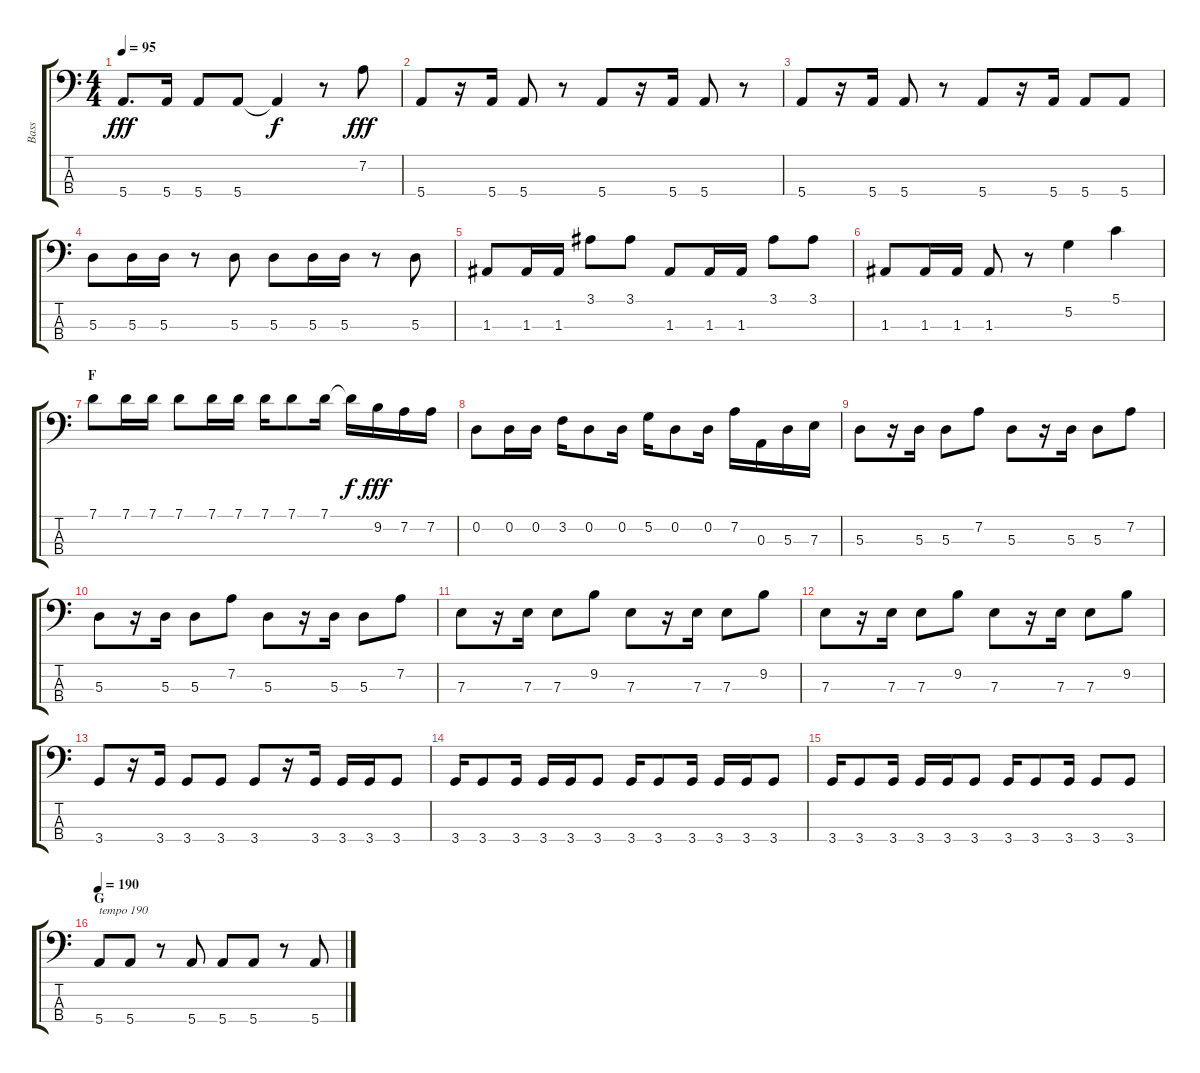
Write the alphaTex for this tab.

\track ("Bass" "Bass") {instrument electricbassfinger}
\staff {score tabs}
\tuning (G2 D2 A1 E1) {hide}
\ts (4 4)
\tempo 95
\clef f4
\ks c
5.4.8{d dy fff} 5.4.16 5.4.8 5.4.8 5.4{t}.4{dy f} r.8 7.2.8{dy fff} |
5.4.8 r.16 5.4.16 5.4.8 r.8 5.4.8 r.16 5.4.16 5.4.8 r.8 |
5.4.8 r.16 5.4.16 5.4.8 r.8 5.4.8 r.16 5.4.16 5.4.8 5.4.8 |
5.3.8 5.3.16 5.3.16 r.8 5.3.8 5.3.8 5.3.16 5.3.16 r.8 5.3.8 |
1.3.8 1.3.16 1.3.16 3.1.8 3.1.8 1.3.8 1.3.16 1.3.16 3.1.8 3.1.8 |
1.3.8 1.3.16 1.3.16 1.3.8 r.8 5.2.4 5.1.4 |
\section ("" "F")
7.1.8 7.1.16 7.1.16 7.1.8 7.1.16 7.1.16 7.1.16 7.1.8 7.1.16 7.1{t}.16{dy f} 9.2.16{dy fff} 7.2.16 7.2.16 |
0.2.8 0.2.16 0.2.16 3.2.16 0.2.8 0.2.16 5.2.16 0.2.8 0.2.16 7.2.16 0.3.16 5.3.16 7.3.16 |
5.3.8 r.16 5.3.16 5.3.8 7.2.8 5.3.8 r.16 5.3.16 5.3.8 7.2.8 |
5.3.8 r.16 5.3.16 5.3.8 7.2.8 5.3.8 r.16 5.3.16 5.3.8 7.2.8 |
7.3.8 r.16 7.3.16 7.3.8 9.2.8 7.3.8 r.16 7.3.16 7.3.8 9.2.8 |
7.3.8 r.16 7.3.16 7.3.8 9.2.8 7.3.8 r.16 7.3.16 7.3.8 9.2.8 |
3.4.8 r.16 3.4.16 3.4.8 3.4.8 3.4.8 r.16 3.4.16 3.4.16 3.4.16 3.4.8 |
3.4.16 3.4.8 3.4.16 3.4.16 3.4.16 3.4.8 3.4.16 3.4.8 3.4.16 3.4.16 3.4.16 3.4.8 |
3.4.16 3.4.8 3.4.16 3.4.16 3.4.16 3.4.8 3.4.16 3.4.8 3.4.16 3.4.8 3.4.8 |
\section ("" "G")
\tempo 190
5.4.8{txt "tempo 190"} 5.4.8 r.8 5.4.8 5.4.8 5.4.8 r.8 5.4.8
